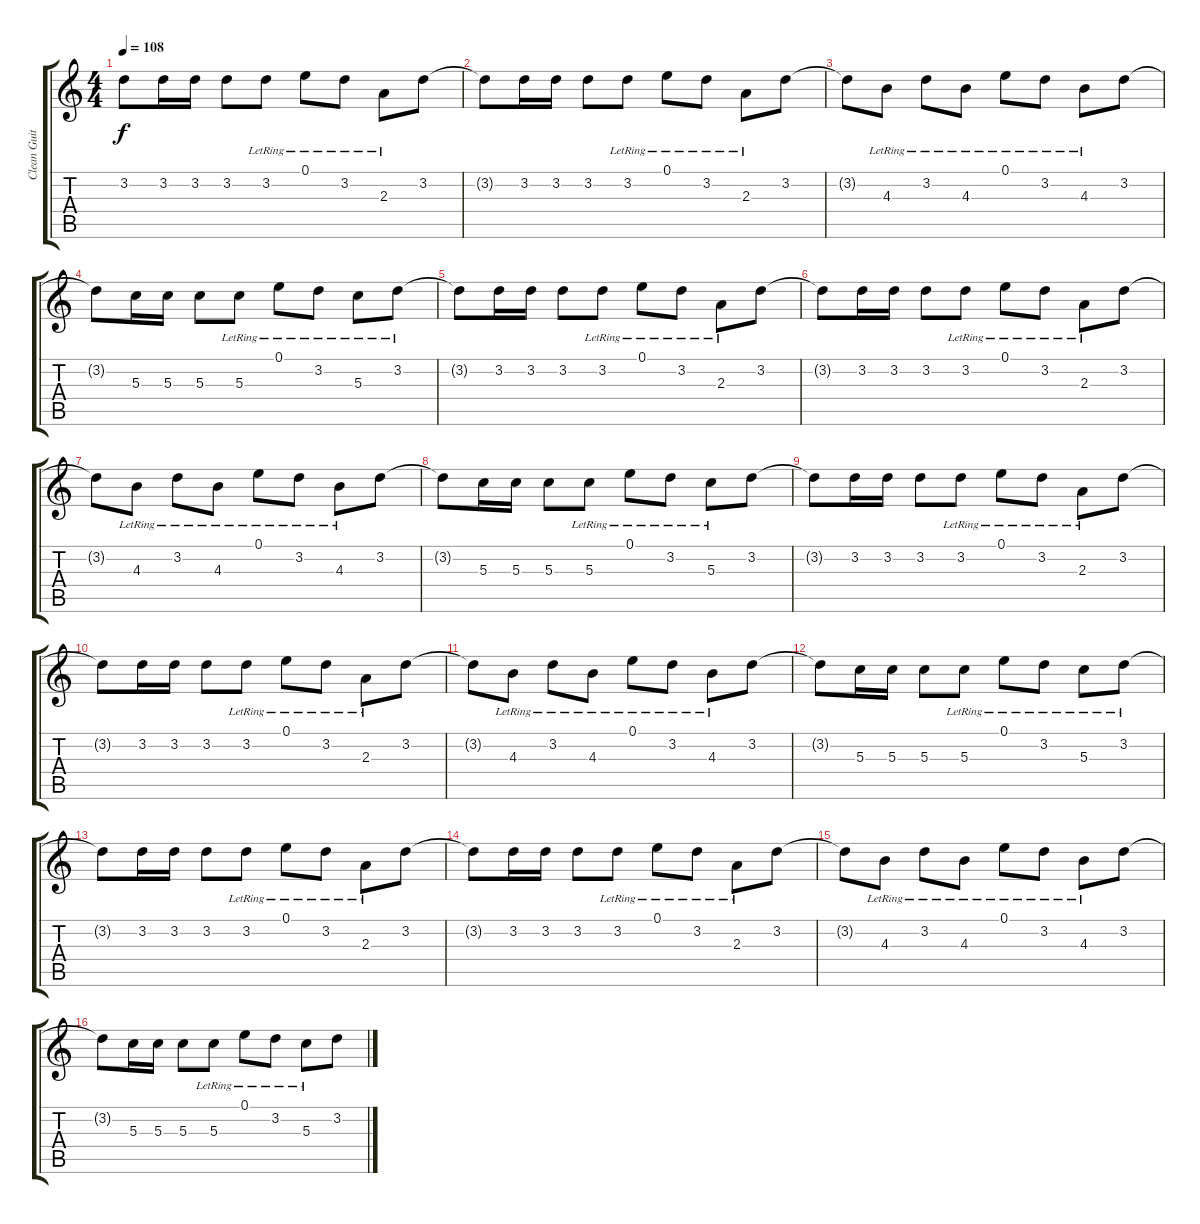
\track ("Clean Guitar 1" "Clean Guit") {instrument electricguitarclean}
\staff {score tabs}
\tuning (E4 B3 G3 D3 A2 E2) {hide}
\ts (4 4)
\tempo 108
\clef g2
\ks c
3.2{t}.8{dy f} 3.2.16 3.2.16 3.2.8 3.2{lr}.8 0.1{lr}.8 3.2{lr}.8 2.3{lr}.8 3.2.8 |
3.2{t}.8 3.2.16 3.2.16 3.2.8 3.2{lr}.8 0.1{lr}.8 3.2{lr}.8 2.3{lr}.8 3.2.8 |
3.2{t}.8 4.3{lr}.8 3.2{lr}.8 4.3{lr}.8 0.1{lr}.8 3.2{lr}.8 4.3{lr}.8 3.2.8 |
3.2{t}.8 5.3.16 5.3.16 5.3.8 5.3{lr}.8 0.1{lr}.8 3.2{lr}.8 5.3{lr}.8 3.2{lr}.8 |
3.2{t}.8 3.2.16 3.2.16 3.2.8 3.2{lr}.8 0.1{lr}.8 3.2{lr}.8 2.3{lr}.8 3.2.8 |
3.2{t}.8 3.2.16 3.2.16 3.2.8 3.2{lr}.8 0.1{lr}.8 3.2{lr}.8 2.3{lr}.8 3.2.8 |
3.2{t}.8 4.3{lr}.8 3.2{lr}.8 4.3{lr}.8 0.1{lr}.8 3.2{lr}.8 4.3{lr}.8 3.2.8 |
3.2{t}.8 5.3.16 5.3.16 5.3.8 5.3{lr}.8 0.1{lr}.8 3.2{lr}.8 5.3{lr}.8 3.2.8 |
3.2{t}.8 3.2.16 3.2.16 3.2.8 3.2{lr}.8 0.1{lr}.8 3.2{lr}.8 2.3{lr}.8 3.2.8 |
3.2{t}.8 3.2.16 3.2.16 3.2.8 3.2{lr}.8 0.1{lr}.8 3.2{lr}.8 2.3{lr}.8 3.2.8 |
3.2{t}.8 4.3{lr}.8 3.2{lr}.8 4.3{lr}.8 0.1{lr}.8 3.2{lr}.8 4.3{lr}.8 3.2.8 |
3.2{t}.8 5.3.16 5.3.16 5.3.8 5.3{lr}.8 0.1{lr}.8 3.2{lr}.8 5.3{lr}.8 3.2{lr}.8 |
3.2{t}.8 3.2.16 3.2.16 3.2.8 3.2{lr}.8 0.1{lr}.8 3.2{lr}.8 2.3{lr}.8 3.2.8 |
3.2{t}.8 3.2.16 3.2.16 3.2.8 3.2{lr}.8 0.1{lr}.8 3.2{lr}.8 2.3{lr}.8 3.2.8 |
3.2{t}.8 4.3{lr}.8 3.2{lr}.8 4.3{lr}.8 0.1{lr}.8 3.2{lr}.8 4.3{lr}.8 3.2.8 |
3.2{t}.8 5.3.16 5.3.16 5.3.8 5.3{lr}.8 0.1{lr}.8 3.2{lr}.8 5.3{lr}.8 3.2.8
